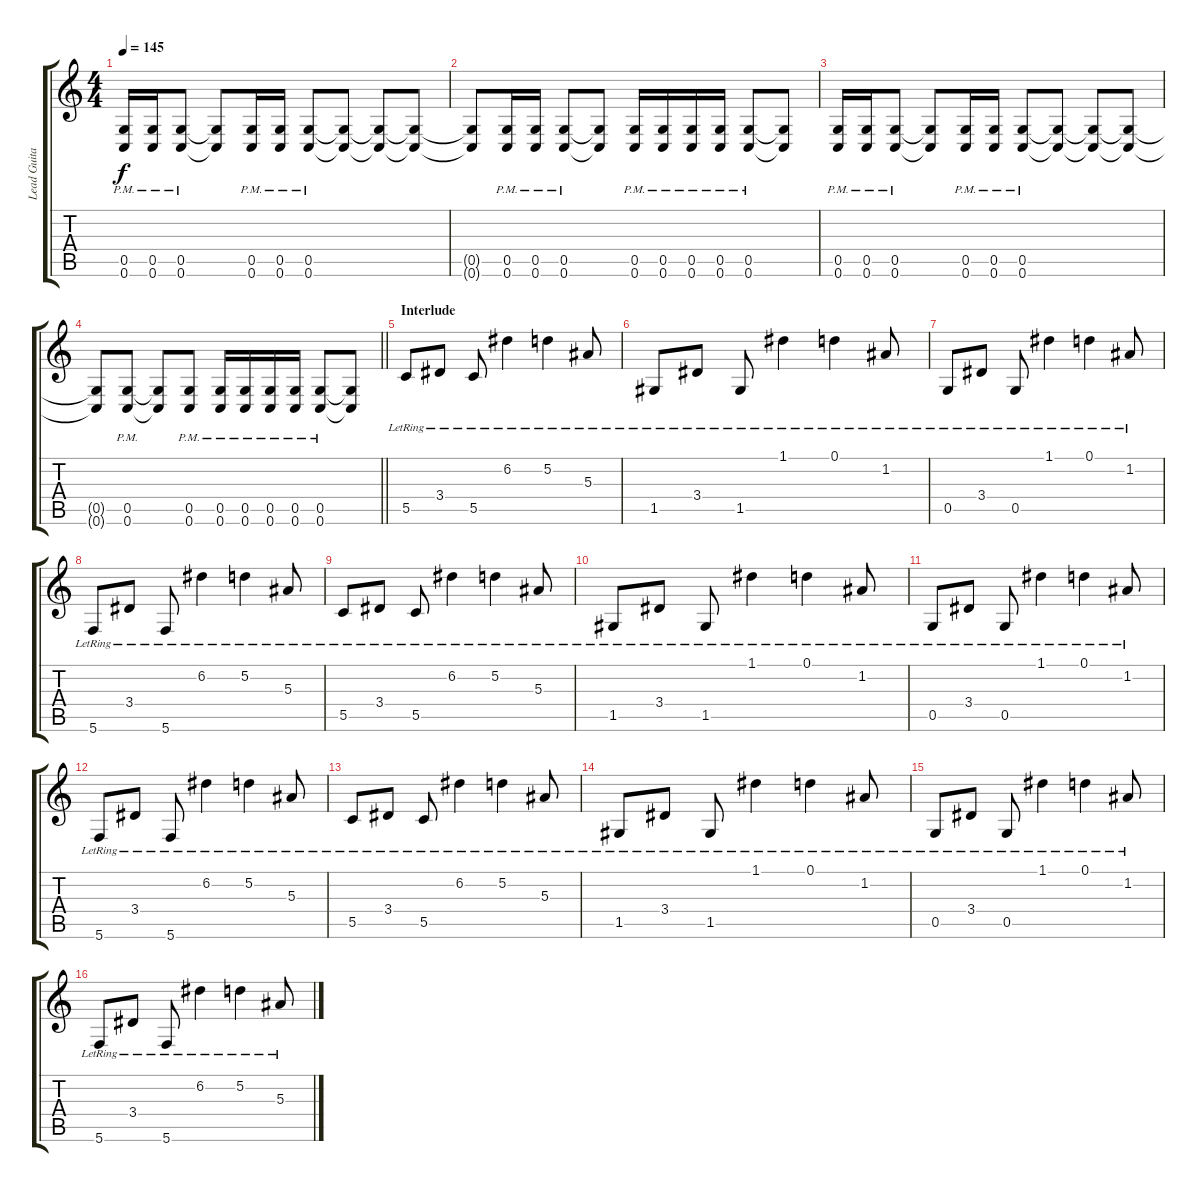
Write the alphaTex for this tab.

\track ("Lead Guitar (Y.K.C.)" "Lead Guita") {instrument electricguitarjazz}
\staff {score tabs}
\tuning (D4 A3 F3 C3 G2 C2) {hide}
\ts (4 4)
\tempo 145
\clef g2
\ks c
(0.5{pm} 0.6{pm}).16{dy f} (0.5{pm} 0.6{pm}).16 (0.5{pm} 0.6{pm}).8 (0.5{t} 0.6{t}).8 (0.5{pm} 0.6{pm}).16 (0.5{pm} 0.6{pm}).16 (0.5{pm} 0.6{pm}).8 (0.5{t} 0.6{t}).8 (0.5{t} 0.6{t}).8 (0.5{t} 0.6{t}).8 |
(0.5{t} 0.6{t}).8 (0.5{pm} 0.6{pm}).16 (0.5{pm} 0.6{pm}).16 (0.5{pm} 0.6{pm}).8 (0.5{t} 0.6{t}).8 (0.5{pm} 0.6{pm}).16 (0.5{pm} 0.6{pm}).16 (0.5{pm} 0.6{pm}).16 (0.5{pm} 0.6{pm}).16 (0.5{pm} 0.6{pm}).8 (0.5{t} 0.6{t}).8 |
(0.5{pm} 0.6{pm}).16 (0.5{pm} 0.6{pm}).16 (0.5{pm} 0.6{pm}).8 (0.5{t} 0.6{t}).8 (0.5{pm} 0.6{pm}).16 (0.5{pm} 0.6{pm}).16 (0.5{pm} 0.6{pm}).8 (0.5{t} 0.6{t}).8 (0.5{t} 0.6{t}).8 (0.5{t} 0.6{t}).8 |
\barLineRight lightlight
(0.5{t} 0.6{t}).8 (0.5{pm} 0.6{pm}).8 (0.5{t} 0.6{t}).8 (0.5{pm} 0.6{pm}).8 (0.5{pm} 0.6{pm}).16 (0.5{pm} 0.6{pm}).16 (0.5{pm} 0.6{pm}).16 (0.5{pm} 0.6{pm}).16 (0.5{pm} 0.6{pm}).8 (0.5{t} 0.6{t}).8 |
\section ("" "Interlude")
5.5{lr}.8{instrument electricguitarjazz} 3.4{lr}.8 5.5{lr}.8 6.2{lr}.4 5.2{lr}.4 5.3{lr}.8 |
1.5{lr}.8 3.4{lr}.8 1.5{lr}.8 1.1{lr}.4 0.1{lr}.4 1.2{lr}.8 |
0.5{lr}.8 3.4{lr}.8 0.5{lr}.8 1.1{lr}.4 0.1{lr}.4 1.2{lr}.8 |
5.6{lr}.8 3.4{lr}.8 5.6{lr}.8 6.2{lr}.4 5.2{lr}.4 5.3{lr}.8 |
5.5{lr}.8 3.4{lr}.8 5.5{lr}.8 6.2{lr}.4 5.2{lr}.4 5.3{lr}.8 |
1.5{lr}.8 3.4{lr}.8 1.5{lr}.8 1.1{lr}.4 0.1{lr}.4 1.2{lr}.8 |
0.5{lr}.8 3.4{lr}.8 0.5{lr}.8 1.1{lr}.4 0.1{lr}.4 1.2{lr}.8 |
5.6{lr}.8 3.4{lr}.8 5.6{lr}.8 6.2{lr}.4 5.2{lr}.4 5.3{lr}.8 |
5.5{lr}.8 3.4{lr}.8 5.5{lr}.8 6.2{lr}.4 5.2{lr}.4 5.3{lr}.8 |
1.5{lr}.8 3.4{lr}.8 1.5{lr}.8 1.1{lr}.4 0.1{lr}.4 1.2{lr}.8 |
0.5{lr}.8 3.4{lr}.8 0.5{lr}.8 1.1{lr}.4 0.1{lr}.4 1.2{lr}.8 |
5.6{lr}.8 3.4{lr}.8 5.6{lr}.8 6.2{lr}.4 5.2{lr}.4 5.3{lr}.8
